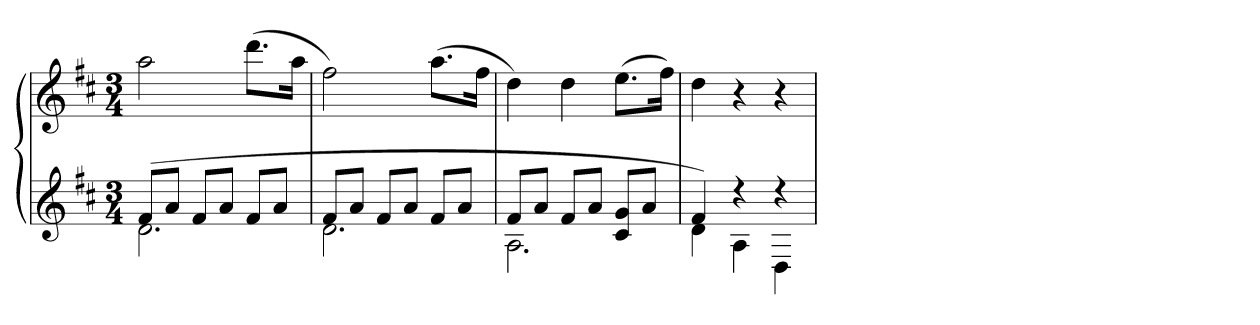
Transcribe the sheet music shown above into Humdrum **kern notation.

**kern	**kern
*part1	*part1
*staff2	*staff1
*clefG2	*clefG2
*k[f#c#]	*k[f#c#]
*M3/4	*M3/4
=	=
*^	*
(8f#L	2.d	2aa
8aJ	.	.
8f#L	.	.
8aJ	.	.
8f#L	.	(8.dddL
8aJ	.	.
.	.	16aaJk
=	=	=
8f#L	2.d	2ff#)
8aJ	.	.
8f#L	.	.
8aJ	.	.
8f#L	.	(8.aaL
8aJ	.	.
.	.	16ff#Jk
=	=	=
8f#L	2.A	4dd)
8aJ	.	.
8f#L	.	4dd
8aJ	.	.
8c# 8gL	.	(8.eeL
8aJ	.	.
.	.	16ff#Jk)
=	=	=
4f#)	4d	4dd
4r	4A	4r
4r	4D	4r
*v	*v	*
=	=
*-	*-
